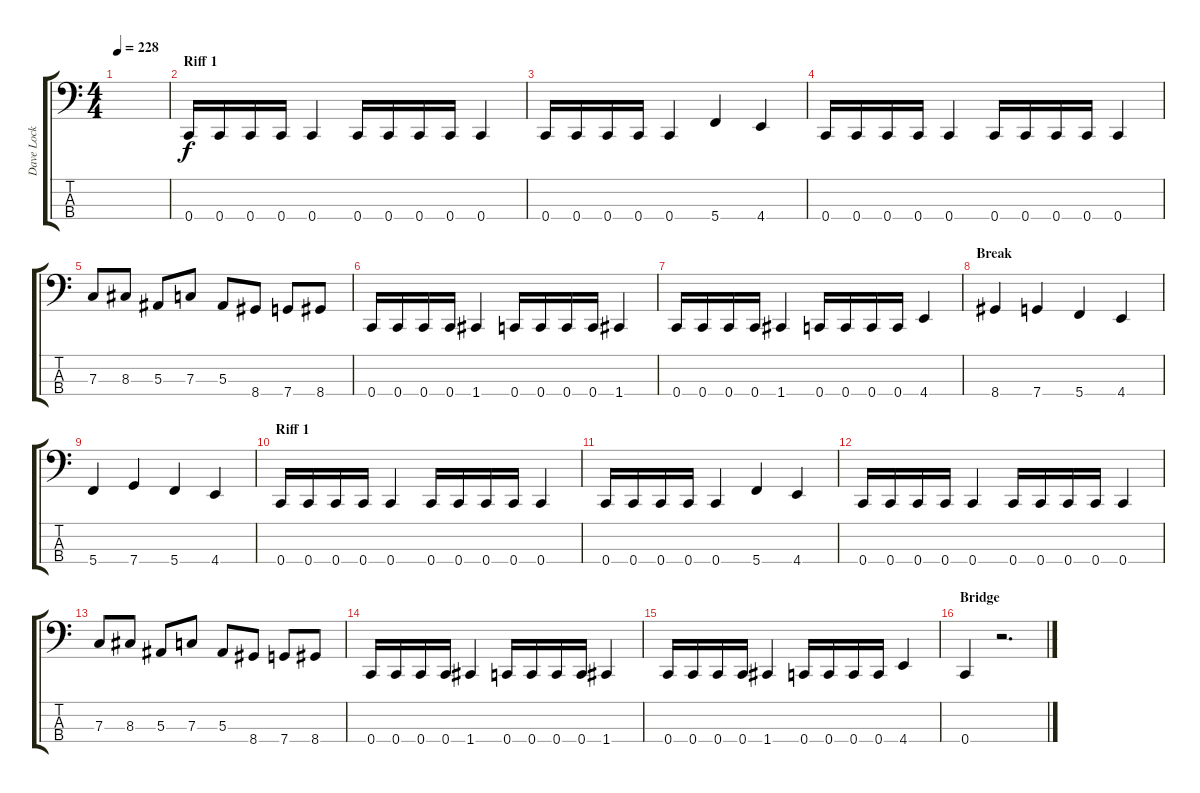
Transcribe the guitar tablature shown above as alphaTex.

\track ("Dave Lock (Bass)" "Dave Lock ") {instrument electricbasspick}
\staff {score tabs}
\tuning (Eb2 Bb1 F1 C1) {hide}
\ts (4 4)
\tempo 228
\clef f4
\ks c
|
\section ("" "Riff 1")
0.4.16 0.4.16 0.4.16 0.4.16 0.4.4 0.4.16 0.4.16 0.4.16 0.4.16 0.4.4 |
0.4.16 0.4.16 0.4.16 0.4.16 0.4.4 5.4.4 4.4.4 |
0.4.16 0.4.16 0.4.16 0.4.16 0.4.4 0.4.16 0.4.16 0.4.16 0.4.16 0.4.4 |
7.3.8 8.3.8 5.3.8 7.3.8 5.3.8 8.4.8 7.4.8 8.4.8 |
0.4.16 0.4.16 0.4.16 0.4.16 1.4.4 0.4.16 0.4.16 0.4.16 0.4.16 1.4.4 |
0.4.16 0.4.16 0.4.16 0.4.16 1.4.4 0.4.16 0.4.16 0.4.16 0.4.16 4.4.4 |
\section ("" "Break")
8.4.4 7.4.4 5.4.4 4.4.4 |
5.4.4 7.4.4 5.4.4 4.4.4 |
\section ("" "Riff 1")
0.4.16 0.4.16 0.4.16 0.4.16 0.4.4 0.4.16 0.4.16 0.4.16 0.4.16 0.4.4 |
0.4.16 0.4.16 0.4.16 0.4.16 0.4.4 5.4.4 4.4.4 |
0.4.16 0.4.16 0.4.16 0.4.16 0.4.4 0.4.16 0.4.16 0.4.16 0.4.16 0.4.4 |
7.3.8 8.3.8 5.3.8 7.3.8 5.3.8 8.4.8 7.4.8 8.4.8 |
0.4.16 0.4.16 0.4.16 0.4.16 1.4.4 0.4.16 0.4.16 0.4.16 0.4.16 1.4.4 |
0.4.16 0.4.16 0.4.16 0.4.16 1.4.4 0.4.16 0.4.16 0.4.16 0.4.16 4.4.4 |
\section ("" "Bridge")
0.4.4 r.2{d}
